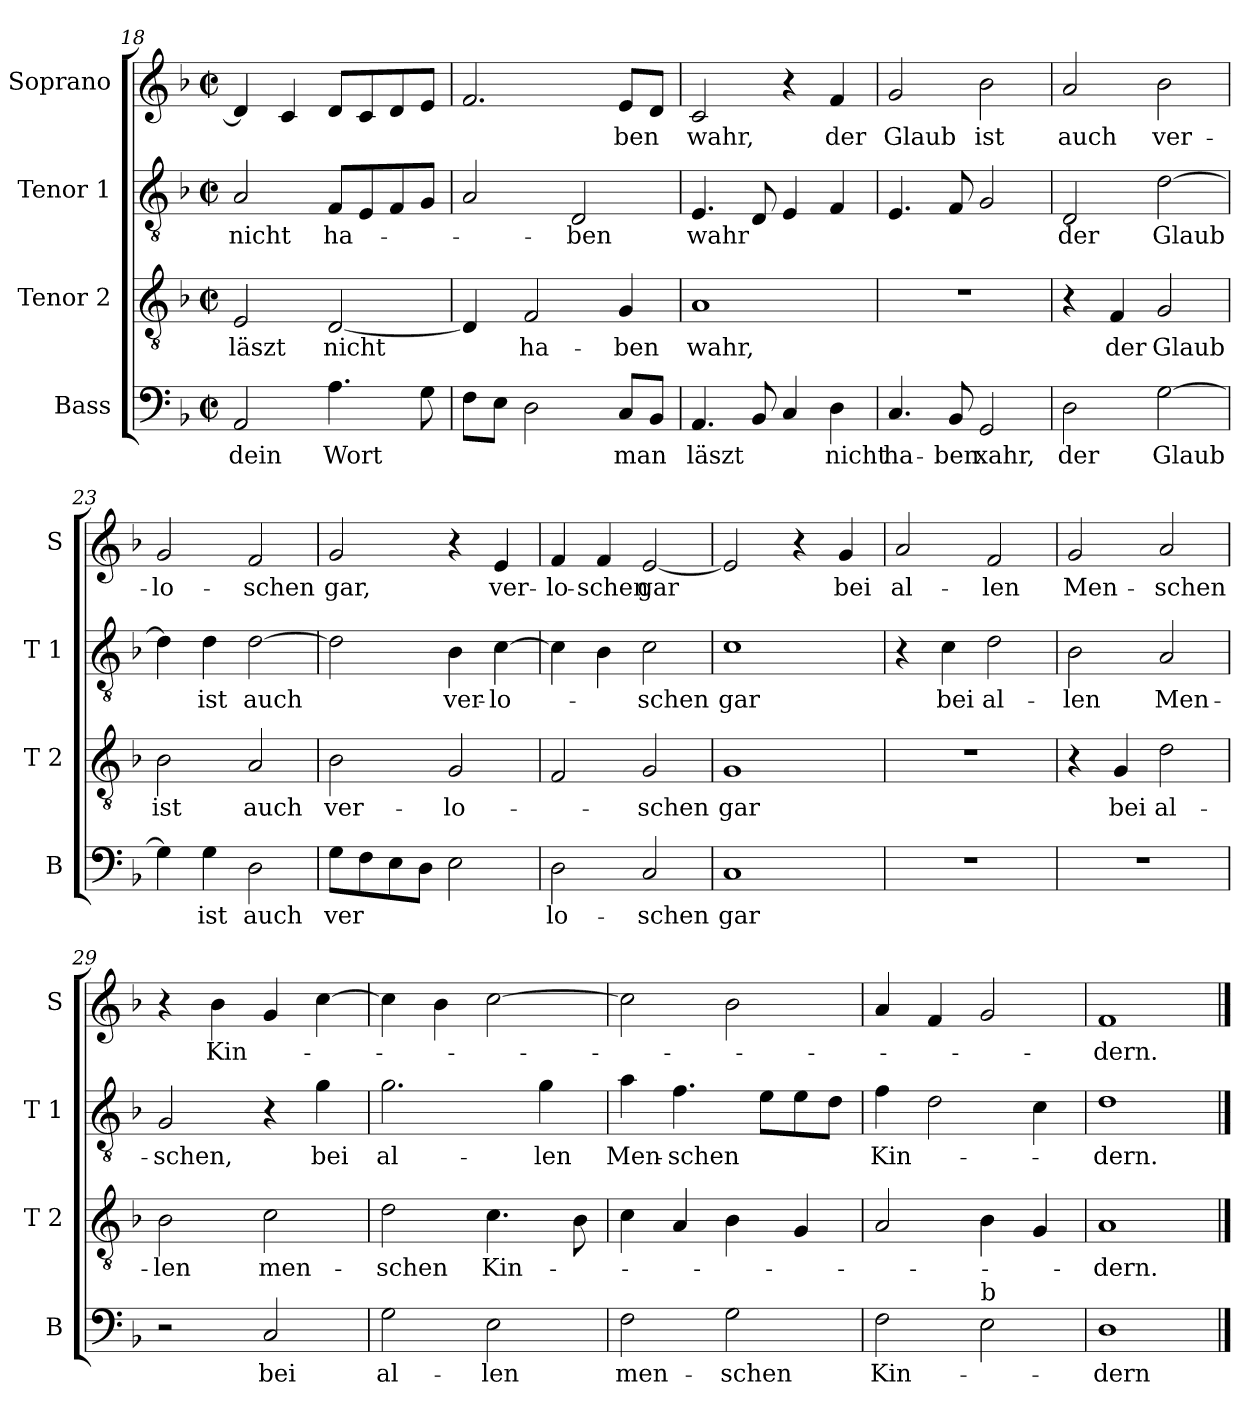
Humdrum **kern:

**kern	**text	**kern	**text	**kern	**text	**kern	**text
*part4	*part4	*part3	*part3	*part2	*part2	*part1	*part1
*staff4	*staff4	*staff3	*staff3	*staff2	*staff2	*staff1	*staff1
*I"Bass	*	*I"Tenor 2	*	*I"Tenor 1	*	*I"Soprano	*
*I'B	*	*I'T 2	*	*I'T 1	*	*I'S	*
*clefF4	*	*clefGv2	*	*clefGv2	*	*clefG2	*
*k[b-]	*	*k[b-]	*	*k[b-]	*	*k[b-]	*
*F:	*	*F:	*	*F:	*	*F:	*
*M2/2	*	*M2/2	*	*M2/2	*	*M2/2	*
*met(c|)	*	*met(c|)	*	*met(c|)	*	*met(c|)	*
=18	=18	=18	=18	=18	=18	=18	=18
!	!LO:LY:b	!	!LO:LY:b	!	!LO:LY:b	!	!
2AA/	dein	2E/	läszt	2A/	nicht	4d/]	.
.	.	.	.	.	.	4c/	.
!	!LO:LY:b	!	!LO:LY:b	!	!LO:LY:b	!	!
4.A\	Wort	[2D/	nicht	8F/L	ha-	8d/L	.
.	.	.	.	8E/	.	8c/	.
.	.	.	.	8F/	.	8d/	.
8G\	.	.	.	8G/J	.	8e/J	.
=19	=19	=19	=19	=19	=19	=19	=19
8F\L	.	4D/]	.	2A/	.	2.f/	.
8E\J	.	.	.	.	.	.	.
!	!	!	!LO:LY:b	!	!	!	!
2D\	.	2F/	ha-	.	.	.	.
!	!	!	!	!	!LO:LY:b	!	!
.	.	.	.	2D/	-ben	.	.
!	!LO:LY:b	!	!LO:LY:b	!	!	!	!LO:LY:b
8C/L	man	4G/	-ben	.	.	8e/L	-ben
8BB-/J	.	.	.	.	.	8d/J	.
=20	=20	=20	=20	=20	=20	=20	=20
!	!LO:LY:b	!	!LO:LY:b	!	!LO:LY:b	!	!LO:LY:b
4.AA/	läszt	1A	wahr,	4.E/	wahr	2c/	wahr,
8BB-/	.	.	.	8D/	.	.	.
4C/	.	.	.	4E/	.	4r	.
!	!LO:LY:b	!	!	!	!	!	!LO:LY:b
4D\	nicht	.	.	4F/	.	4f/	der
!!LO:LB:g=z
=21	=21	=21	=21	=21	=21	=21	=21
!	!LO:LY:b	!	!	!	!	!	!LO:LY:b
4.C/	ha-	1r	.	4.E/	.	2g/	Glaub
!	!LO:LY:b	!	!	!	!	!	!
8BB-/	-ben	.	.	8F/	.	.	.
!	!LO:LY:b	!	!	!	!	!	!LO:LY:b
2GG/	xahr,	.	.	2G/	.	2b-\	ist
=22	=22	=22	=22	=22	=22	=22	=22
!	!LO:LY:b	!	!	!	!LO:LY:b	!	!LO:LY:b
2D\	der	4r	.	2D/	der	2a/	auch
!	!	!	!LO:LY:b	!	!	!	!
.	.	4F/	der	.	.	.	.
!	!LO:LY:b	!	!LO:LY:b	!	!LO:LY:b	!	!LO:LY:b
[2G\	Glaub	2G/	Glaub	[2d\	Glaub	2b-\	ver-
=23	=23	=23	=23	=23	=23	=23	=23
!	!	!	!LO:LY:b	!	!	!	!LO:LY:b
4G\]	.	2B-\	ist	4d\]	.	2g/	-lo-
!	!LO:LY:b	!	!	!	!LO:LY:b	!	!
4G\	ist	.	.	4d\	ist	.	.
!	!LO:LY:b	!	!LO:LY:b	!	!LO:LY:b	!	!LO:LY:b
2D\	auch	2A/	auch	[2d\	auch	2f/	-schen
=24	=24	=24	=24	=24	=24	=24	=24
!	!LO:LY:b	!	!LO:LY:b	!	!	!	!LO:LY:b
8G\L	ver	2B-\	ver-	2d\]	.	2g/	gar,
8F\	.	.	.	.	.	.	.
8E\	.	.	.	.	.	.	.
8D\J	.	.	.	.	.	.	.
!	!	!	!LO:LY:b	!	!LO:LY:b	!	!
2E\	.	2G/	-lo-	4B-\	ver-	4r	.
!	!	!	!	!	!LO:LY:b	!	!LO:LY:b
.	.	.	.	[4c\	-lo-	4e/	ver-
=25	=25	=25	=25	=25	=25	=25	=25
!	!LO:LY:b	!	!	!	!	!	!LO:LY:b
2D\	lo-	2F/	.	4c\]	.	4f/	-lo-
!	!	!	!	!	!	!	!LO:LY:b
.	.	.	.	4B-\	.	4f/	-schen
!	!LO:LY:b	!	!LO:LY:b	!	!LO:LY:b	!	!LO:LY:b
2C/	-schen	2G/	-schen	2c\	-schen	[2e/	gar
=26	=26	=26	=26	=26	=26	=26	=26
!	!LO:LY:b	!	!LO:LY:b	!	!LO:LY:b	!	!
1C	gar	1G	gar	1c	gar	2e/]	.
.	.	.	.	.	.	4r	.
!	!	!	!	!	!	!	!LO:LY:b
.	.	.	.	.	.	4g/	bei
!!LO:LB:g=z
=27	=27	=27	=27	=27	=27	=27	=27
!	!	!	!	!	!	!	!LO:LY:b
1r	.	1r	.	4r	.	2a/	al-
!	!	!	!	!	!LO:LY:b	!	!
.	.	.	.	4c\	bei	.	.
!	!	!	!	!	!LO:LY:b	!	!LO:LY:b
.	.	.	.	2d\	al-	2f/	-len
=28	=28	=28	=28	=28	=28	=28	=28
!	!	!	!	!	!LO:LY:b	!	!LO:LY:b
1r	.	4r	.	2B-\	-len	2g/	Men-
!	!	!	!LO:LY:b	!	!	!	!
.	.	4G/	bei	.	.	.	.
!	!	!	!LO:LY:b	!	!LO:LY:b	!	!LO:LY:b
.	.	2d\	al-	2A/	Men-	2a/	-schen
=29	=29	=29	=29	=29	=29	=29	=29
!	!	!	!LO:LY:b	!	!LO:LY:b	!	!
2r	.	2B-\	-len	2G/	-schen,	4r	.
!	!	!	!	!	!	!	!LO:LY:b
.	.	.	.	.	.	4b-\	Kin-
!	!LO:LY:b	!	!LO:LY:b	!	!	!	!
2C/	bei	2c\	men-	4r	.	4g/	.
!	!	!	!	!	!LO:LY:b	!	!
.	.	.	.	4g\	bei	[4cc\	.
=30	=30	=30	=30	=30	=30	=30	=30
!	!LO:LY:b	!	!LO:LY:b	!	!LO:LY:b	!	!
2G\	al-	2d\	-schen	2.g\	al-	4cc\]	.
.	.	.	.	.	.	4b-\	.
!	!LO:LY:b	!	!LO:LY:b	!	!	!	!
2E\	-len	4.c\	Kin-	.	.	[2cc\	.
!	!	!	!	!	!LO:LY:b	!	!
.	.	.	.	4g\	-len	.	.
.	.	8B-\	.	.	.	.	.
=31	=31	=31	=31	=31	=31	=31	=31
!	!LO:LY:b	!	!	!	!LO:LY:b	!	!
2F\	men-	4c\	.	4a\	Men-	2cc\]	.
!	!	!	!	!	!LO:LY:b	!	!
.	.	4A/	.	4.f\	-schen	.	.
!	!LO:LY:b	!	!	!	!	!	!
2G\	-schen	4B-\	.	.	.	2b-\	.
.	.	.	.	8e\L	.	.	.
.	.	4G/	.	8e\	.	.	.
.	.	.	.	8d\J	.	.	.
=32	=32	=32	=32	=32	=32	=32	=32
!	!LO:LY:b	!	!	!	!LO:LY:b	!	!
2F\	Kin-	2A/	.	4f\	Kin-	4a/	.
.	.	.	.	2d\	.	4f/	.
!LO:TX:a:t=b	!	!	!	!	!	!	!
2E\	.	4B-\	.	.	.	2g/	.
.	.	4G/	.	4c\	.	.	.
=33	=33	=33	=33	=33	=33	=33	=33
!	!LO:LY:b	!	!LO:LY:b	!	!LO:LY:b	!	!LO:LY:b
1D	-dern	1A	-dern.	1d	-dern.	1f	-dern.
==	==	==	==	==	==	==	==
*-	*-	*-	*-	*-	*-	*-	*-
